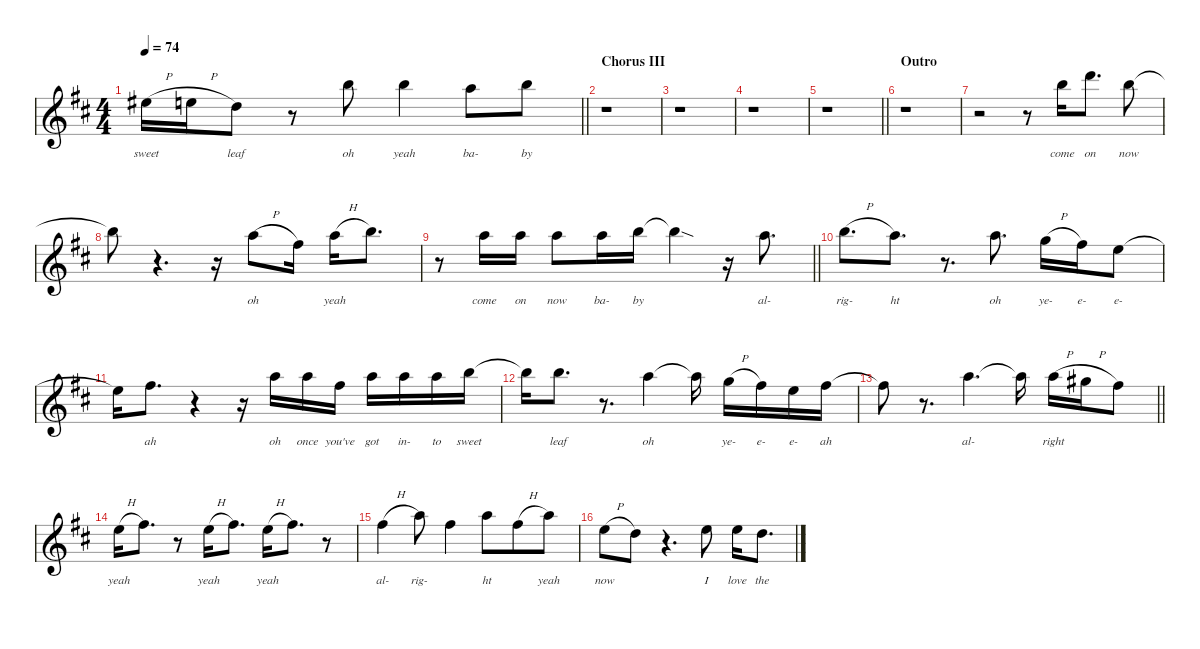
\defaultSystemsLayout 4
\hideDynamics
\bracketExtendMode nobrackets
\singleTrackTrackNamePolicy hidden
\multiTrackTrackNamePolicy hidden
\firstSystemTrackNameMode fullname
\firstSystemTrackNameOrientation horizontal
\otherSystemsTrackNameOrientation horizontal
\track ("Ozzy Osbourne" "sax.") {instrument tenorsax}
\staff {score}
\tuning (E4 B3 G3 D3 A2 E2)
\displaytranspose 14
\ts (4 4)
\tempo 74
\clef g2
\barLineRight lightlight
\ks d
4.2{h acc #}.16{lyrics (0 "sweet") lyrics (1 "") lyrics (2 "") lyrics (3 "") lyrics (4 "") dy f beam Down} 3.2{h acc forcenatural}.16{lyrics (0 " ") lyrics (1 "") lyrics (2 "") lyrics (3 "") lyrics (4 "") beam Down} 1.2{acc forcenatural}.8{lyrics (0 "leaf") lyrics (1 "") lyrics (2 "") lyrics (3 "") lyrics (4 "") beam Down} r.8{beam Down} 5.1{acc forcenatural}.8{lyrics (0 "oh") lyrics (1 "") lyrics (2 "") lyrics (3 "") lyrics (4 "") beam Down} 5.1{acc forcenatural}.4{lyrics (0 "yeah") lyrics (1 "") lyrics (2 "") lyrics (3 "") lyrics (4 "") beam Down} 3.1{acc forcenatural}.8{lyrics (0 "ba-") lyrics (1 "") lyrics (2 "") lyrics (3 "") lyrics (4 "") beam Down} 5.1{acc forcenatural}.8{lyrics (0 "by") lyrics (1 "") lyrics (2 "") lyrics (3 "") lyrics (4 "") beam Down} |
\section ("" "Chorus III")
r.1{beam Down} |
r.1{beam Down} |
r.1{beam Down} |
\barLineRight lightlight
r.1{beam Down} |
\section ("" "Outro")
r.1{beam Down} |
r.2{beam Down} r.8{beam Down} 5.1{acc forcenatural}.16{lyrics (0 "come") lyrics (1 "") lyrics (2 "") lyrics (3 "") lyrics (4 "") beam Down} 8.1{acc forcenatural}.8{d lyrics (0 "on") lyrics (1 "") lyrics (2 "") lyrics (3 "") lyrics (4 "") beam Down} 5.1{acc forcenatural}.8{lyrics (0 "now") lyrics (1 "") lyrics (2 "") lyrics (3 "") lyrics (4 "") beam Down} |
5.1{t acc forcenatural}.8{beam Down} r.4{d beam Down} r.16{beam Down} 3.1{h acc forcenatural}.8{lyrics (0 "oh") lyrics (1 "") lyrics (2 "") lyrics (3 "") lyrics (4 "") beam Down} 0.1{acc #}.16{lyrics (0 " ") lyrics (1 "") lyrics (2 "") lyrics (3 "") lyrics (4 "") beam Down} 3.1{h acc forcenatural}.16{lyrics (0 "yeah") lyrics (1 "") lyrics (2 "") lyrics (3 "") lyrics (4 "") beam Down} 5.1{acc forcenatural}.8{d lyrics (0 " ") lyrics (1 "") lyrics (2 "") lyrics (3 "") lyrics (4 "") beam Down} |
\barLineRight lightlight
r.8{beam Down} 3.1{acc forcenatural}.16{lyrics (0 "come") lyrics (1 "") lyrics (2 "") lyrics (3 "") lyrics (4 "") beam Down} 3.1{acc forcenatural}.16{lyrics (0 "on") lyrics (1 "") lyrics (2 "") lyrics (3 "") lyrics (4 "") beam Down} 3.1{acc forcenatural}.8{lyrics (0 "now") lyrics (1 "") lyrics (2 "") lyrics (3 "") lyrics (4 "") beam Down} 3.1{acc forcenatural}.16{lyrics (0 "ba-") lyrics (1 "") lyrics (2 "") lyrics (3 "") lyrics (4 "") beam Down} 5.1{acc forcenatural}.16{lyrics (0 "by") lyrics (1 "") lyrics (2 "") lyrics (3 "") lyrics (4 "") beam Down} 5.1{sod t acc forcenatural}.4{beam Down} r.16{beam Down} 3.1{acc forcenatural}.8{d lyrics (0 "al-") lyrics (1 "") lyrics (2 "") lyrics (3 "") lyrics (4 "") beam Down} |
5.1{h acc forcenatural}.8{d lyrics (0 "rig-") lyrics (1 "") lyrics (2 "") lyrics (3 "") lyrics (4 "") beam Down} 3.1{acc forcenatural}.8{d lyrics (0 "ht") lyrics (1 "") lyrics (2 "") lyrics (3 "") lyrics (4 "") beam Down} r.8{d beam Down} 3.1{acc forcenatural}.8{d lyrics (0 "oh") lyrics (1 "") lyrics (2 "") lyrics (3 "") lyrics (4 "") beam Down} 1.1{h acc forcenatural}.16{lyrics (0 "ye-") lyrics (1 "") lyrics (2 "") lyrics (3 "") lyrics (4 "") beam Down} 0.1{acc #}.16{lyrics (0 "e-") lyrics (1 "") lyrics (2 "") lyrics (3 "") lyrics (4 "") beam Down} 3.2{acc forcenatural}.8{lyrics (0 "e-") lyrics (1 "") lyrics (2 "") lyrics (3 "") lyrics (4 "") beam Down} |
3.2{t acc forcenatural}.16{beam Down} 0.1{acc #}.8{d lyrics (0 "ah") lyrics (1 "") lyrics (2 "") lyrics (3 "") lyrics (4 "") beam Down} r.4{beam Down} r.16{beam Down} 3.1{acc forcenatural}.16{lyrics (0 "oh") lyrics (1 "") lyrics (2 "") lyrics (3 "") lyrics (4 "") beam Down} 3.1{acc forcenatural}.16{lyrics (0 "once") lyrics (1 "") lyrics (2 "") lyrics (3 "") lyrics (4 "") beam Down} 0.1{acc #}.16{lyrics (0 "you've") lyrics (1 "") lyrics (2 "") lyrics (3 "") lyrics (4 "") beam Down} 3.1{acc forcenatural}.16{lyrics (0 "got") lyrics (1 "") lyrics (2 "") lyrics (3 "") lyrics (4 "") beam Down} 3.1{acc forcenatural}.16{lyrics (0 "in-") lyrics (1 "") lyrics (2 "") lyrics (3 "") lyrics (4 "") beam Down} 3.1{acc forcenatural}.16{lyrics (0 "to") lyrics (1 "") lyrics (2 "") lyrics (3 "") lyrics (4 "") beam Down} 5.1{acc forcenatural}.16{lyrics (0 "sweet") lyrics (1 "") lyrics (2 "") lyrics (3 "") lyrics (4 "") beam Down} |
5.1{t acc forcenatural}.16{beam Down} 5.1{acc forcenatural}.8{d lyrics (0 "leaf") lyrics (1 "") lyrics (2 "") lyrics (3 "") lyrics (4 "") beam Down} r.8{d beam Down} 3.1{acc forcenatural}.4{lyrics (0 "oh") lyrics (1 "") lyrics (2 "") lyrics (3 "") lyrics (4 "") beam Down} 3.1{t acc forcenatural}.16{beam Down} 1.1{h acc forcenatural}.16{lyrics (0 "ye-") lyrics (1 "") lyrics (2 "") lyrics (3 "") lyrics (4 "") beam Down} 0.1{acc #}.16{lyrics (0 "e-") lyrics (1 "") lyrics (2 "") lyrics (3 "") lyrics (4 "") beam Down} 3.2{acc forcenatural}.16{lyrics (0 "e-") lyrics (1 "") lyrics (2 "") lyrics (3 "") lyrics (4 "") beam Down} 0.1{acc #}.16{lyrics (0 "ah") lyrics (1 "") lyrics (2 "") lyrics (3 "") lyrics (4 "") beam Down} |
\barLineRight lightlight
0.1{t acc #}.8{beam Down} r.8{d beam Down} 3.1{acc forcenatural}.4{d lyrics (0 "al-") lyrics (1 "") lyrics (2 "") lyrics (3 "") lyrics (4 "") beam Down} 3.1{t acc forcenatural}.16{beam Down} 3.1{h acc forcenatural}.16{lyrics (0 "right") lyrics (1 "") lyrics (2 "") lyrics (3 "") lyrics (4 "") beam Down} 2.1{h acc #}.16{lyrics (0 " ") lyrics (1 "") lyrics (2 "") lyrics (3 "") lyrics (4 "") beam Down} 0.1{acc #}.8{lyrics (0 " ") lyrics (1 "") lyrics (2 "") lyrics (3 "") lyrics (4 "") beam Down} |
3.2{h acc forcenatural}.16{lyrics (0 "yeah") lyrics (1 "") lyrics (2 "") lyrics (3 "") lyrics (4 "") beam Down} 5.2{acc #}.8{d lyrics (0 " ") lyrics (1 "") lyrics (2 "") lyrics (3 "") lyrics (4 "") beam Down} r.8{beam Down} 3.2{h acc forcenatural}.16{lyrics (0 "yeah") lyrics (1 "") lyrics (2 "") lyrics (3 "") lyrics (4 "") beam Down} 5.2{acc #}.8{d lyrics (0 " ") lyrics (1 "") lyrics (2 "") lyrics (3 "") lyrics (4 "") beam Down} 3.2{h acc forcenatural}.16{lyrics (0 "yeah") lyrics (1 "") lyrics (2 "") lyrics (3 "") lyrics (4 "") beam Down} 5.2{acc #}.8{d beam Down} r.8{beam Down} |
0.1{h acc #}.4{lyrics (0 "al-") lyrics (1 "") lyrics (2 "") lyrics (3 "") lyrics (4 "") beam Down} 3.1{acc forcenatural}.8{lyrics (0 "rig-") lyrics (1 "") lyrics (2 "") lyrics (3 "") lyrics (4 "") beam Down} 0.1{acc #}.4{lyrics (0 " ") lyrics (1 "") lyrics (2 "") lyrics (3 "") lyrics (4 "") beam Down} 3.1{acc forcenatural}.8{lyrics (0 "ht") lyrics (1 "") lyrics (2 "") lyrics (3 "") lyrics (4 "") beam Down beam merge} 0.1{h acc #}.8{lyrics (0 " ") lyrics (1 "") lyrics (2 "") lyrics (3 "") lyrics (4 "") beam Down} 3.1{acc forcenatural}.8{lyrics (0 "yeah") lyrics (1 "") lyrics (2 "") lyrics (3 "") lyrics (4 "") beam Down} |
3.2{h acc forcenatural}.8{lyrics (0 "now") lyrics (1 "") lyrics (2 "") lyrics (3 "") lyrics (4 "") beam Down} 1.2{acc forcenatural}.8{lyrics (0 " ") lyrics (1 "") lyrics (2 "") lyrics (3 "") lyrics (4 "") beam Down} r.4{d beam Down} 3.2{acc forcenatural}.8{lyrics (0 "I") lyrics (1 "") lyrics (2 "") lyrics (3 "") lyrics (4 "") beam Down} 3.2{acc forcenatural}.16{lyrics (0 "love") lyrics (1 "") lyrics (2 "") lyrics (3 "") lyrics (4 "") beam Down} 1.2{acc forcenatural}.8{d lyrics (0 "the") lyrics (1 "") lyrics (2 "") lyrics (3 "") lyrics (4 "") beam Down}
